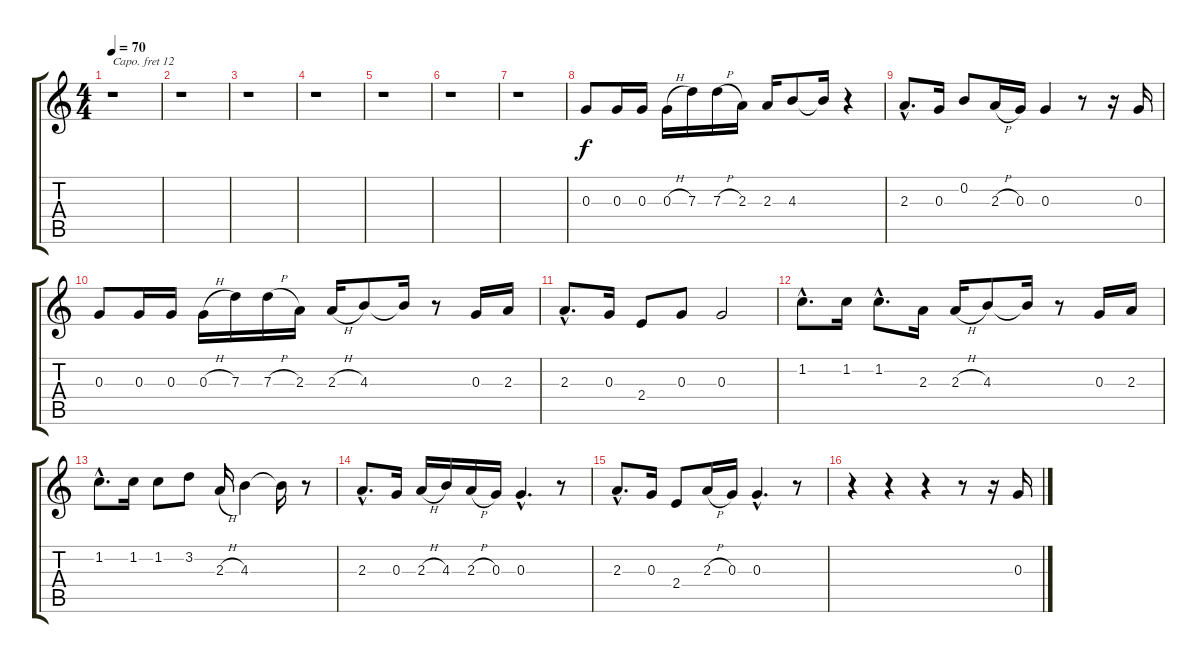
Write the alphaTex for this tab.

\track "" {instrument harmonica}
\staff {score tabs}
\capo 12
\tuning (E4 B3 G3 D3 A2 E2) {hide}
\ts (4 4)
\tempo 70
\clef g2
\ks c
r.1{dy f instrument harmonica} |
r.1 |
r.1 |
r.1 |
r.1 |
r.1 |
r.1 |
0.3.8 0.3.16 0.3.16 0.3{h}.16 7.3.16 7.3{h}.16 2.3.16 2.3.16 4.3.8 4.3{t}.16 r.4 |
2.3{hac}.8{d} 0.3.16 0.2.8 2.3{h}.16 0.3.16 0.3.4 r.8 r.16 0.3.16 |
0.3.8 0.3.16 0.3.16 0.3{h}.16 7.3.16 7.3{h}.16 2.3.16 2.3{h}.16 4.3.8 4.3{t}.16 r.8 0.3.16 2.3.16 |
2.3{hac}.8{d} 0.3.16 2.4.8 0.3.8 0.3.2 |
1.2{hac}.8{d} 1.2.16 1.2{hac}.8{d} 2.3.16 2.3{h}.16 4.3.8 4.3{t}.16 r.8 0.3.16 2.3.16 |
1.2{hac}.8{d} 1.2.16 1.2.8 3.2.8 2.3{h}.16 4.3.4 4.3{t}.16 r.8 |
2.3{hac}.8{d} 0.3.16 2.3{h}.16 4.3.16 2.3{h}.16 0.3.16 0.3{hac}.4{d} r.8 |
2.3{hac}.8{d} 0.3.16 2.4.8 2.3{h}.16 0.3.16 0.3{hac}.4{d} r.8 |
r.4 r.4 r.4 r.8 r.16 0.3.16
